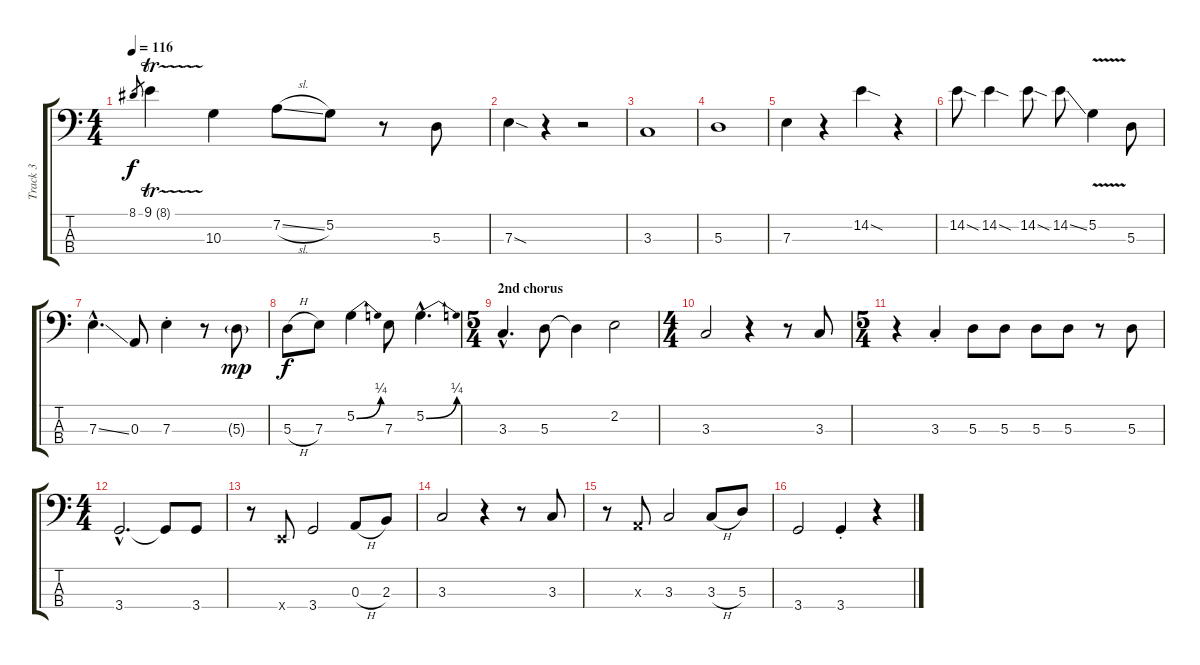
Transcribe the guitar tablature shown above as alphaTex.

\track ("Track 3" "Track 3") {instrument electricbasspick}
\staff {score tabs}
\tuning (G2 D2 A1 E1) {hide}
\ts (4 4)
\tempo 116
\clef f4
\ks c
8.1.8{gr dy f} 9.1{tr (8 32)}.4 10.3.4 7.2{sl}.8 5.2.8 r.8 5.3.8 |
7.3{sod}.4 r.4 r.2 |
3.3.1 |
5.3.1 |
7.3.4 r.4 14.2{sod}.4 r.4 |
14.2{sod}.8 14.2{sod}.4 14.2{sod}.8 14.2{ss}.8 5.2{v}.4 5.3.8 |
7.3{ss hac}.4{d} 0.3.8 7.3{st}.4 r.8 5.3{g}.8{dy mp} |
5.3{h}.8{dy f} 7.3.8 5.2{be (bend 0 0 60 1)}.4 7.3.8 5.2{be (bend 0 0 60 1) hac}.4{d} |
\ts (5 4)
\section ("" "2nd chorus")
3.3{hac}.4{d} 5.3.8 5.3{t}.4 2.2.2 |
\ts (4 4)
3.3.2 r.4 r.8 3.3.8 |
\ts (5 4)
r.4 3.3{st}.4 5.3.8 5.3.8 5.3.8 5.3.8 r.8 5.3.8 |
\ts (4 4)
3.4{hac}.2{d} 3.4{t}.8 3.4.8 |
r.8 0.4{x}.8 3.4.2 0.3{h}.8 2.3.8 |
3.3.2 r.4 r.8 3.3.8 |
r.8 0.3{x}.8 3.3.2 3.3{h}.8 5.3.8 |
3.4.2 3.4{st}.4 r.4
